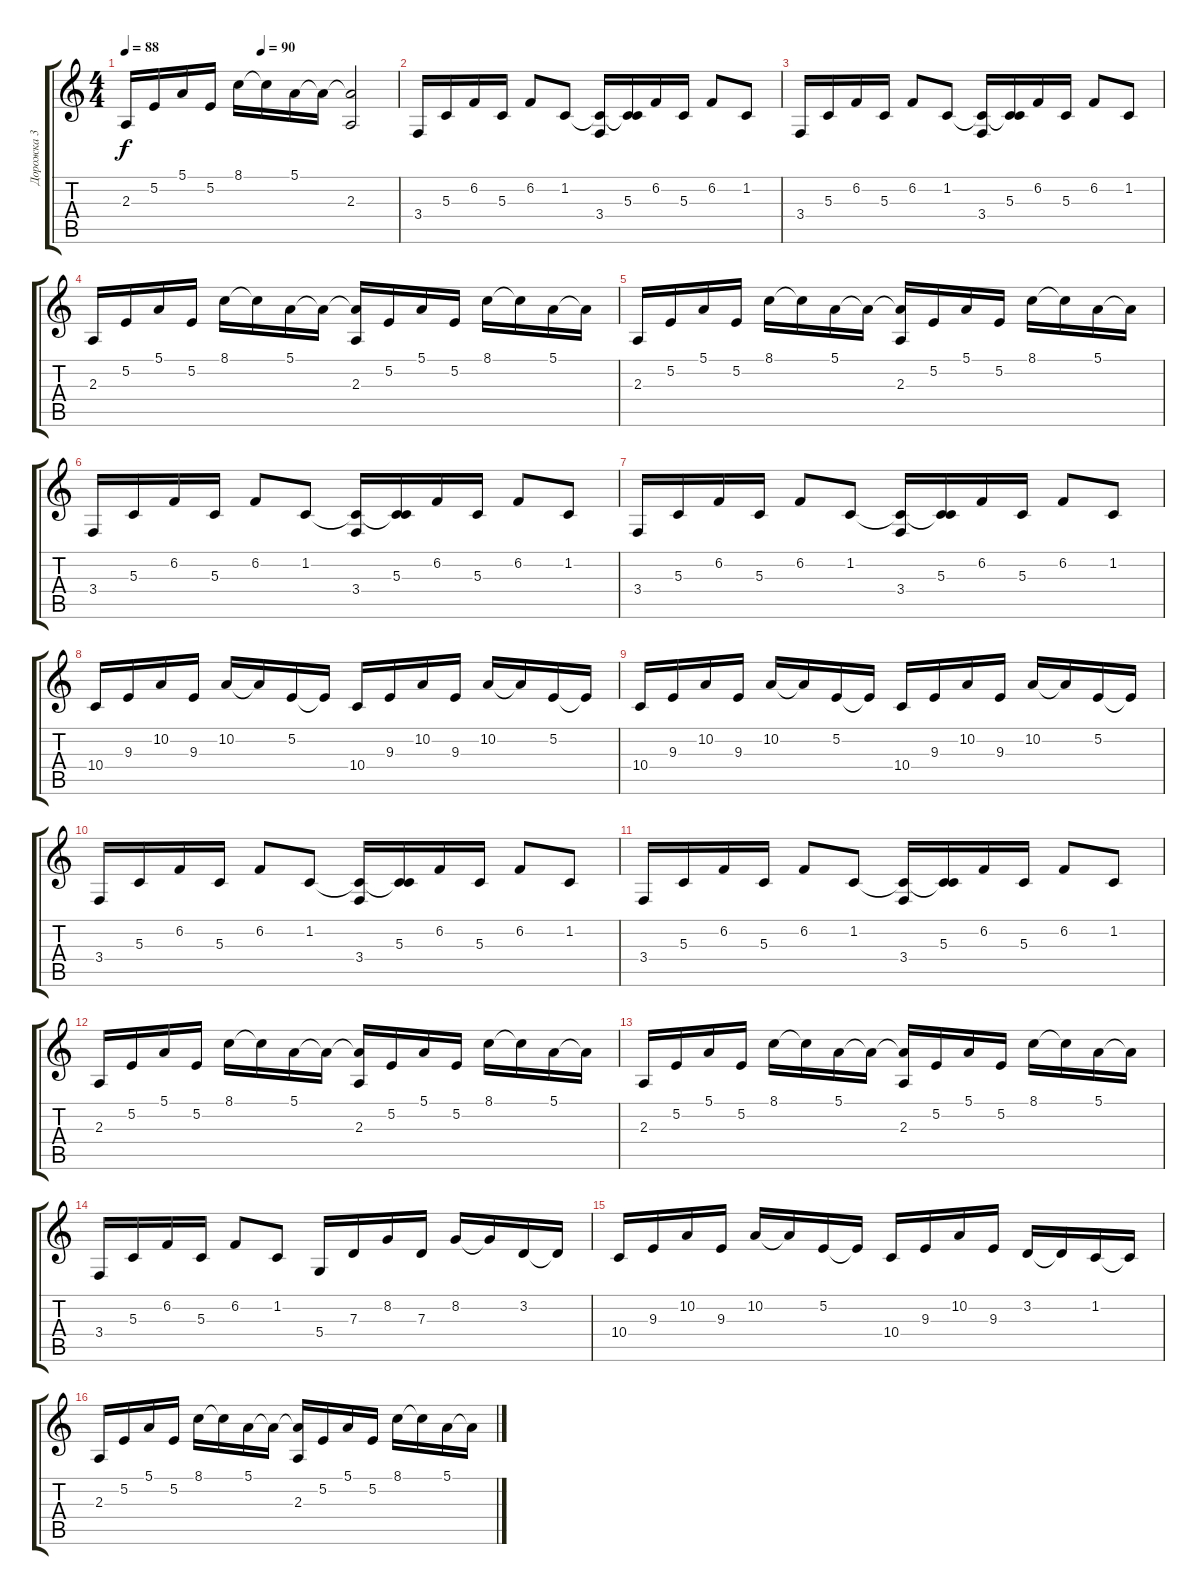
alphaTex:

\track ("Дорожка 3" "Дорожка 3") {instrument orchestralharp}
\staff {score tabs}
\tuning (E4 B3 G3 D3 A2 E2) {hide}
\ts (4 4)
\tempo 88
\tempo (90 0.5)
\clef g2
\ks c
2.3.16{dy f} 5.2.16 5.1.16 5.2.16 8.1.16 8.1{t}.16 5.1.16 5.1{t}.16 (5.1{t} 2.3).2 |
3.4.16 5.3.16 6.2.16 5.3.16 6.2.8 1.2.8 (1.2{t} 3.4).16 (1.2{t} 5.3).16 6.2.16 5.3.16 6.2.8 1.2.8 |
3.4.16 5.3.16 6.2.16 5.3.16 6.2.8 1.2.8 (1.2{t} 3.4).16 (1.2{t} 5.3).16 6.2.16 5.3.16 6.2.8 1.2.8 |
2.3.16 5.2.16 5.1.16 5.2.16 8.1.16 8.1{t}.16 5.1.16 5.1{t}.16 (5.1{t} 2.3).16 5.2.16 5.1.16 5.2.16 8.1.16 8.1{t}.16 5.1.16 5.1{t}.16 |
2.3.16 5.2.16 5.1.16 5.2.16 8.1.16 8.1{t}.16 5.1.16 5.1{t}.16 (5.1{t} 2.3).16 5.2.16 5.1.16 5.2.16 8.1.16 8.1{t}.16 5.1.16 5.1{t}.16 |
3.4.16 5.3.16 6.2.16 5.3.16 6.2.8 1.2.8 (1.2{t} 3.4).16 (1.2{t} 5.3).16 6.2.16 5.3.16 6.2.8 1.2.8 |
3.4.16 5.3.16 6.2.16 5.3.16 6.2.8 1.2.8 (1.2{t} 3.4).16 (1.2{t} 5.3).16 6.2.16 5.3.16 6.2.8 1.2.8 |
10.4.16 9.3.16 10.2.16 9.3.16 10.2.16 10.2{t}.16 5.2.16 5.2{t}.16 10.4.16 9.3.16 10.2.16 9.3.16 10.2.16 10.2{t}.16 5.2.16 5.2{t}.16 |
10.4.16 9.3.16 10.2.16 9.3.16 10.2.16 10.2{t}.16 5.2.16 5.2{t}.16 10.4.16 9.3.16 10.2.16 9.3.16 10.2.16 10.2{t}.16 5.2.16 5.2{t}.16 |
3.4.16 5.3.16 6.2.16 5.3.16 6.2.8 1.2.8 (1.2{t} 3.4).16 (1.2{t} 5.3).16 6.2.16 5.3.16 6.2.8 1.2.8 |
3.4.16 5.3.16 6.2.16 5.3.16 6.2.8 1.2.8 (1.2{t} 3.4).16 (1.2{t} 5.3).16 6.2.16 5.3.16 6.2.8 1.2.8 |
2.3.16 5.2.16 5.1.16 5.2.16 8.1.16 8.1{t}.16 5.1.16 5.1{t}.16 (5.1{t} 2.3).16 5.2.16 5.1.16 5.2.16 8.1.16 8.1{t}.16 5.1.16 5.1{t}.16 |
2.3.16 5.2.16 5.1.16 5.2.16 8.1.16 8.1{t}.16 5.1.16 5.1{t}.16 (5.1{t} 2.3).16 5.2.16 5.1.16 5.2.16 8.1.16 8.1{t}.16 5.1.16 5.1{t}.16 |
3.4.16 5.3.16 6.2.16 5.3.16 6.2.8 1.2.8 5.4.16 7.3.16 8.2.16 7.3.16 8.2.16 8.2{t}.16 3.2.16 3.2{t}.16 |
10.4.16 9.3.16 10.2.16 9.3.16 10.2.16 10.2{t}.16 5.2.16 5.2{t}.16 10.4.16 9.3.16 10.2.16 9.3.16 3.2.16 3.2{t}.16 1.2.16 1.2{t}.16 |
2.3.16 5.2.16 5.1.16 5.2.16 8.1.16 8.1{t}.16 5.1.16 5.1{t}.16 (5.1{t} 2.3).16 5.2.16 5.1.16 5.2.16 8.1.16 8.1{t}.16 5.1.16 5.1{t}.16
